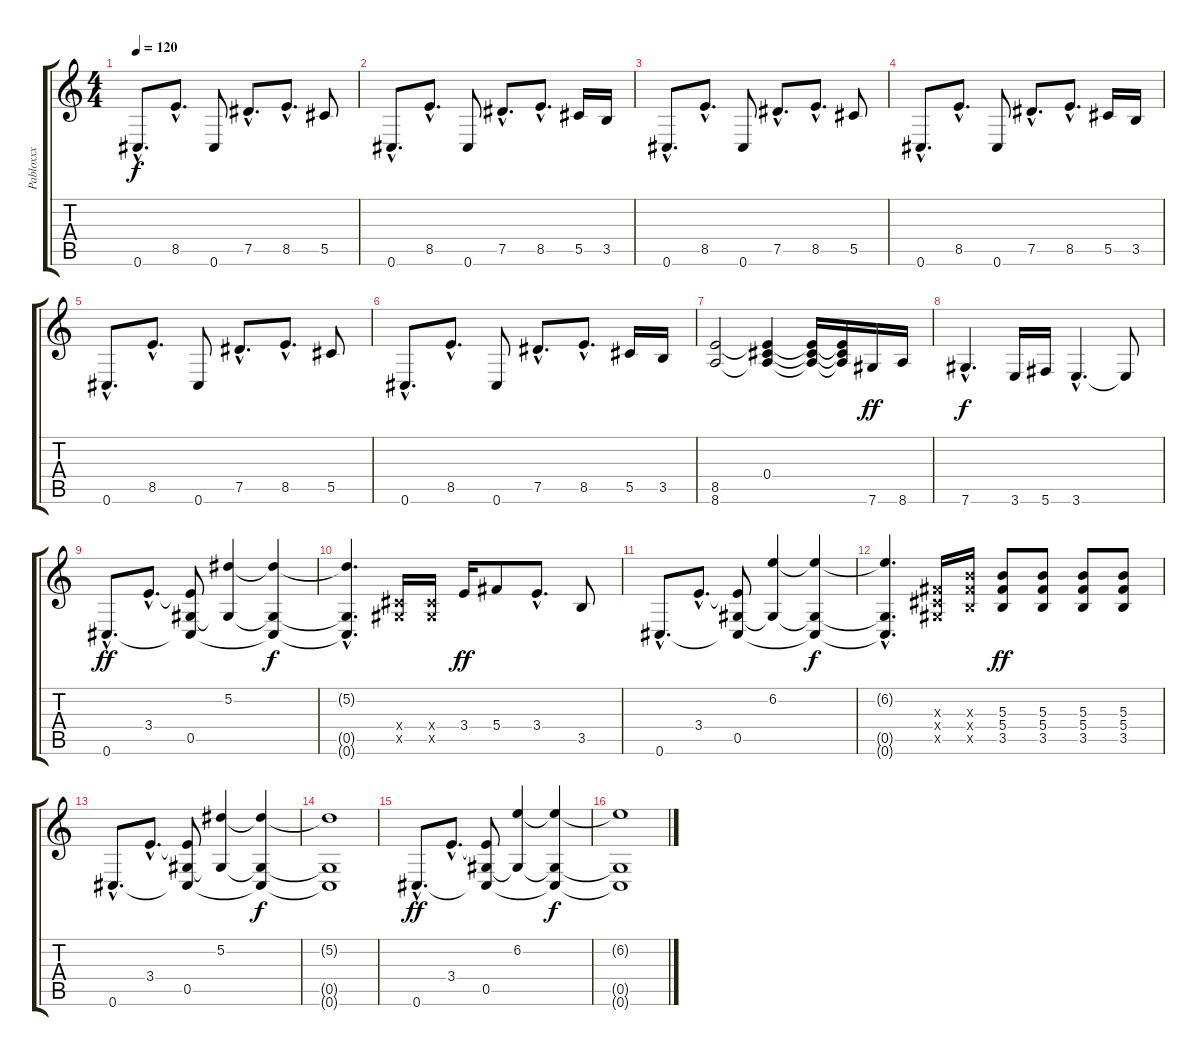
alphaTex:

\track ("Pabloxxx" "Pabloxxx") {instrument distortionguitar}
\staff {score tabs}
\tuning (Eb4 Bb3 Gb3 Db3 Ab2 Db2) {hide}
\ts (4 4)
\tempo 120
\clef g2
\ks c
0.6{hac}.8{d dy f} 8.5{hac}.8{d} 0.6.8 7.5{hac}.8{d} 8.5{hac}.8{d} 5.5.8 |
0.6{hac}.8{d} 8.5{hac}.8{d} 0.6.8 7.5{hac}.8{d} 8.5{hac}.8{d} 5.5.16 3.5.16 |
0.6{hac}.8{d} 8.5{hac}.8{d} 0.6.8 7.5{hac}.8{d} 8.5{hac}.8{d} 5.5.8 |
0.6{hac}.8{d} 8.5{hac}.8{d} 0.6.8 7.5{hac}.8{d} 8.5{hac}.8{d} 5.5.16 3.5.16 |
0.6{hac}.8{d} 8.5{hac}.8{d} 0.6.8 7.5{hac}.8{d} 8.5{hac}.8{d} 5.5.8 |
0.6{hac}.8{d} 8.5{hac}.8{d} 0.6.8 7.5{hac}.8{d} 8.5{hac}.8{d} 5.5.16 3.5.16 |
(8.5 8.6).2 (0.4 8.5{t} 8.6{t}).4 (0.4{t} 8.5{t} 8.6{t}).16 (0.4{t} 8.5{t} 8.6{t}).16 7.6.16{dy ff} 8.6.16 |
7.6{hac}.4{d dy f} 3.6.16 5.6.16 3.6{hac}.4{d} 3.6{t}.8 |
0.6{hac}.8{d dy ff} 3.4{hac}.8{d} (3.4{t} 0.5 0.6{t}).8 (5.2 0.5{t}).4 (5.2{t} 0.5{t} 0.6{t}).4{dy f} |
(5.2{hac t} 0.5{hac t} 0.6{hac t}).4{d} (0.4{x} 0.5{x}).16 (0.4{x} 0.5{x}).16 3.4.16{dy ff} 5.4.8 3.4{hac}.8{d} 3.5.8 |
0.6{hac}.8{d} 3.4{hac}.8{d} (3.4{t} 0.5 0.6{t}).8 (6.2 0.5{t}).4 (6.2{t} 0.5{t} 0.6{t}).4{dy f} |
(6.2{hac t} 0.5{hac t} 0.6{hac t}).4{d} (0.3{x} 0.4{x} 0.5{x}).16 (5.3{x} 5.4{x} 3.5{x}).16 (5.3 5.4 3.5).8{dy ff} (5.3 5.4 3.5).8 (5.3 5.4 3.5).8 (5.3 5.4 3.5).8 |
0.6{hac}.8{d volume 10 instrument electricguitarclean} 3.4{hac}.8{d} (3.4{t} 0.5 0.6{t}).8 (5.2 0.5{t}).4 (5.2{t} 0.5{t} 0.6{t}).4{dy f} |
(5.2{t} 0.5{t} 0.6{t}).1 |
0.6{hac}.8{d dy ff} 3.4{hac}.8{d} (3.4{t} 0.5 0.6{t}).8 (6.2 0.5{t}).4 (6.2{t} 0.5{t} 0.6{t}).4{dy f} |
(6.2{t} 0.5{t} 0.6{t}).1
